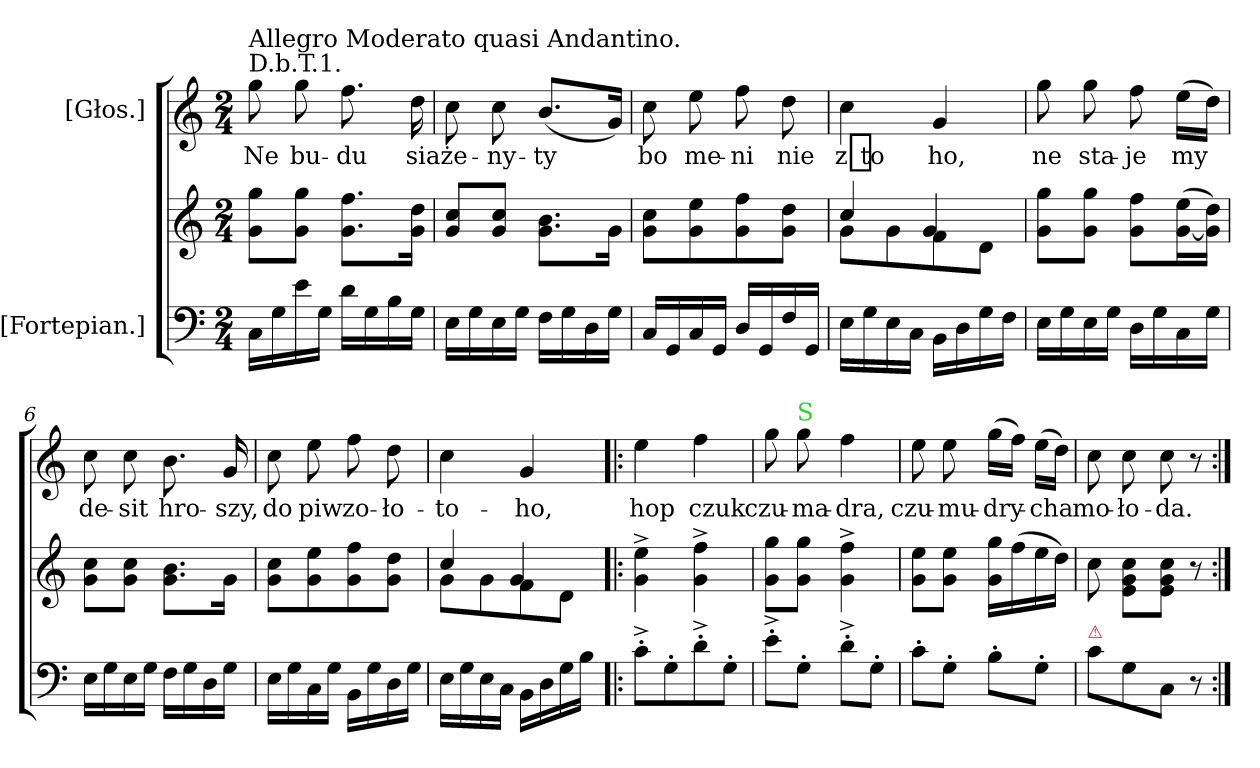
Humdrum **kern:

**kern	**kern	**kern	**text
*part2	*part2	*part1	*part1
*staff3	*staff2	*staff1	*staff1
*I"[Fortepian.]	*	*I"[Głos.]	*
*clefF4	*clefG2	*clefG2	*
*k[]	*k[]	*k[]	*
*C:	*C:	*C:	*
*M2/4	*M2/4	*M2/4	*
=1	=1	=1	=1
!	!	!LO:TX:a:t=D.b.T.1.	!
!	!	!LO:TX:a:t=Allegro Moderato quasi Andantino.	!
16C/LL	8g\ 8gg\L	8gg\	Ne
16G\	.	.	.
16e\	8g\ 8gg\J	8gg\	bu-
16G\JJ	.	.	.
16d\LL	8.g\ 8.ff\L	8.ff\	-du
16G\	.	.	.
16B\	.	.	.
16G\JJ	16g\ 16dd\Jk	16dd\	sia
=2	=2	=2	=2
16E\LL	8g/ 8cc/L	8cc\	że-
16G\	.	.	.
16E\	8g/ 8cc/J	8cc\	-ny-
16G\JJ	.	.	.
16F\LL	8.g\ 8.b\L	(8.b\L	-ty
16G\	.	.	.
16D\	.	.	.
16G\JJ	16g\Jk	16g/Jk)	.
=3	=3	=3	=3
16C/LL	8g\ 8cc\L	8cc\	bo
16GG/	.	.	.
16C/	8g\ 8ee\	8ee\	me-
16GG/JJ	.	.	.
16D\LL	8g\ 8ff\	8ff\	-ni
16GG/	.	.	.
16F\	8g\ 8dd\J	8dd\	nie
16GG/JJ	.	.	.
=4	=4	=4	=4
*	*^	*	*
16E\LL	8g\L	4cc/	4cc\	z to
16G\	.	.	.	.
16E\	8g\	.	.	.
16C/JJ	.	.	.	.
16BB/LL	8f\	4g/	4g/	ho,
16D\	.	.	.	.
16G\	8d\J	.	.	.
16F\JJ	.	.	.	.
*	*v	*v	*	*
=5	=5	=5	=5
16E\LL	8g\ 8gg\L	8gg\	ne
16G\	.	.	.
16E\	8g\ 8gg\J	8gg\	sta-
16G\JJ	.	.	.
16D\LL	8g\ 8ff\L	8ff\	-je
16G\	.	.	.
16C/	(>[16g\ 16ee\L	(16ee\LL	my
16G\JJ	16g]/ 16dd/JJ)	16dd\JJ)	.
=6	=6	=6	=6
16E\LL	8g\ 8cc\L	8cc\	de-
16G\	.	.	.
16E\	8g\ 8cc\J	8cc\	-sit
16G\JJ	.	.	.
16F\LL	8.g\ 8.b\L	8.b\	hro-
16G\	.	.	.
16D\	.	.	.
16G\JJ	16g\Jk	16g/	-szy,
=7	=7	=7	=7
16E\LL	8g\ 8cc\L	8cc\	do
16G\	.	.	.
16C/	8g\ 8ee\	8ee\	piw
16G\JJ	.	.	.
16BB/LL	8g\ 8ff\	8ff\	zo-
16G\	.	.	.
16D\	8g\ 8dd\J	8dd\	-ło-
16G\JJ	.	.	.
=8	=8	=8	=8
*	*^	*	*
16E\LL	8g\L	4cc/	4cc\	-to-
16G\	.	.	.	.
16E\	8g\	.	.	.
16C/JJ	.	.	.	.
16BB/LL	8f\	4g/	4g/	-ho,
16D\	.	.	.	.
16G\	8d\J	.	.	.
16B\JJ	.	.	.	.
*	*v	*v	*	*
=9!|:	=9!|:	=9!|:	=9!|:
8c'^<\L	4g^<\ 4ee^<\	4ee\	hop
8G'\	.	.	.
8d'^<\	4g^<\ 4ff^<\	4ff\	czuk
8G'\J	.	.	.
=10	=10	=10	=10
8e'^<\L	8g\ 8gg\L	8gg\	czu-
!	!	!LO:TX:a:color=limegreen:t=S	!
8G'\J	8g\ 8gg\J	8gg\	-ma-
8d'^<\L	4g^<\ 4ff^<\	4ff\	-dra,
8G'\J	.	.	.
=11	=11	=11	=11
8c'\L	8g\ 8ee\L	8ee\	czu-
8G'\J	8g\ 8ee\J	8ee\	-mu-
8B'\L	16g\ 16gg\LL	(16gg\LL	-dry-
.	(16ff\	16ff\JJ)	.
8G'\J	16ee\	(16ee\LL	cha
.	16dd\JJ)	16dd\JJ)	.
=12	=12	=12	=12
!LO:TX:a:color=crimson:t=⚠	!	!	!
8c\L	8cc\	8cc\	mo-
8G\	8e\ 8g\ 8cc\L	8cc\	-ło-
8C/J	8e\ 8g\ 8cc\J	8cc\	-da.
8r	8r	8r	.
=:|!	=:|!	=:|!	=:|!
*-	*-	*-	*-
